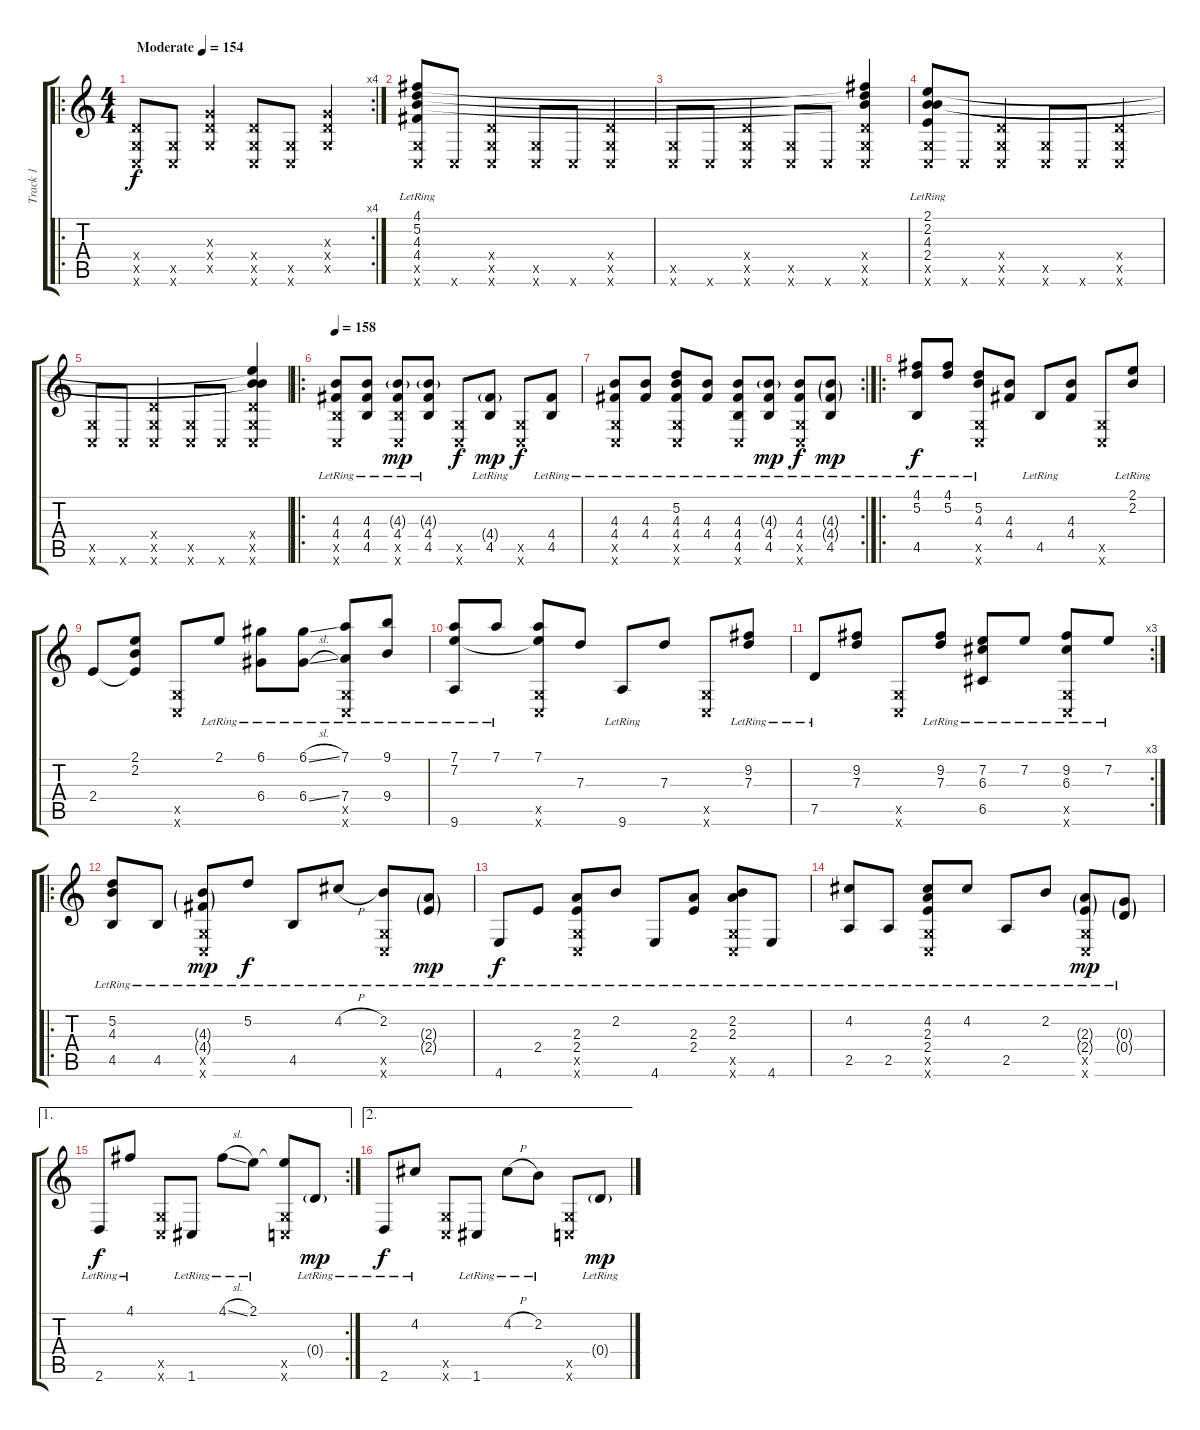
\track ("Track 1" "Track 1") {instrument acousticguitarsteel}
\staff {score tabs}
\tuning (D4 A3 G3 D3 G2 C2) {hide}
\ro
\rc 4
\ts (4 4)
\tempo (154 "Moderate")
\clef g2
\ks c
(0.4{x} 0.5{x} 0.6{x}).8{dy f instrument acousticguitarsteel} (0.5{x} 0.6{x}).8 (0.3{x} 0.4{x} 0.5{x}).4 (0.4{x} 0.5{x} 0.6{x}).8 (0.5{x} 0.6{x}).8 (0.3{x} 0.4{x} 0.5{x}).4 |
(4.1{lr} 5.2{lr} 4.3{lr} 4.4{lr} 0.5{x} 0.6{x}).8 0.6{x}.8 (0.4{x} 0.5{x} 0.6{x}).4 (0.5{x} 0.6{x}).8 0.6{x}.8 (0.4{x} 0.5{x} 0.6{x}).4 |
(0.5{x} 0.6{x}).8 0.6{x}.8 (0.4{x} 0.5{x} 0.6{x}).4 (0.5{x} 0.6{x}).8 0.6{x}.8 (4.1{t} 5.2{t} 4.3{t} 0.4{x} 0.5{x} 0.6{x}).4 |
(2.1{lr} 2.2{lr} 4.3{lr} 2.4{lr} 0.5{x} 0.6{x}).8 0.6{x}.8 (0.4{x} 0.5{x} 0.6{x}).4 (0.5{x} 0.6{x}).8 0.6{x}.8 (0.4{x} 0.5{x} 0.6{x}).4 |
(0.5{x} 0.6{x}).8 0.6{x}.8 (0.4{x} 0.5{x} 0.6{x}).4 (0.5{x} 0.6{x}).8 0.6{x}.8 (2.1{t} 2.2{t} 4.3{t} 0.4{x} 0.5{x} 0.6{x}).4 |
\ro
\tempo 158
(4.3{lr} 4.4{lr} 4.5{x} 0.6{x}).8 (4.3{lr} 4.4{lr} 4.5{lr}).8 (4.3{g lr} 4.4{lr} 4.5{x} 0.6{x}).8{dy mp} (4.3{g} 4.4 4.5{lr}).8 (0.5{x} 0.6{x}).8{dy f} (4.4{g} 4.5{lr}).8{dy mp} (0.5{x} 0.6{x}).8{dy f} (4.4{lr} 4.5{lr}).8 |
\rc 2
(4.3{lr} 4.4{lr} 0.5{x} 0.6{x}).8 (4.3{lr} 4.4{lr}).8 (5.2{lr} 4.3{lr} 4.4{lr} 0.5{x} 0.6{x}).8 (4.3{lr} 4.4{lr}).8 (4.3{lr} 4.4{lr} 4.5{lr} 0.6{x}).8 (4.3{g lr} 4.4{lr} 4.5{lr}).8{dy mp} (4.3{lr} 4.4{lr} 0.5{x} 0.6{x}).8{dy f} (4.3{g lr} 4.4{g lr} 4.5{lr}).8{dy mp} |
\ro
(4.1{lr} 5.2{lr} 4.5{lr}).8{dy f} (4.1 5.2{lr}).8 (5.2 4.3{lr} 0.5{x} 0.6{x}).8 (4.3 4.4).8 4.5{lr}.8 (4.3 4.4).8 (0.5{x} 0.6{x}).8 (2.1{lr} 2.2{lr}).8 |
2.4.8 (2.1 2.2 2.4{t}).8 (0.5{x} 0.6{x}).8 2.1{lr}.8 (6.1{lr} 6.4{lr}).8 (6.1{sl lr} 6.4{sl lr}).8 (7.1{lr} 7.4{lr} 0.5{x} 0.6{x}).8 (9.1{lr} 9.4{lr}).8 |
(7.1{lr} 7.2 9.6{lr}).8 7.1{lr}.8 (7.1 7.2{t} 0.5{x} 0.6{x}).8 7.3.8 9.6{lr}.8 7.3.8 (0.5{x} 0.6{x}).8 (9.2{lr} 7.3{lr}).8 |
\rc 3
7.5{lr}.8 (9.2 7.3).8 (0.5{x} 0.6{x}).8 (9.2{lr} 7.3{lr}).8 (7.2{lr} 6.3{lr} 6.5{lr}).8 7.2{lr}.8 (9.2{lr} 6.3{lr} 0.5{x} 0.6{x}).8 7.2{lr}.8 |
\ro
(5.2{lr} 4.3{lr} 4.5{lr}).8 4.5{lr}.8 (4.3{g lr} 4.4{g lr} 0.5{x} 0.6{x}).8{dy mp} 5.2{lr}.8{dy f} 4.5{lr}.8 4.2{h lr}.8 (2.2{lr} 0.5{x} 0.6{x}).8 (2.3{g lr} 2.4{g lr}).8{dy mp} |
4.6{lr}.8{dy f} 2.4{lr}.8 (2.3{lr} 2.4{lr} 0.5{x} 0.6{x}).8 2.2{lr}.8 4.6{lr}.8 (2.3{lr} 2.4{lr}).8 (2.2{lr} 2.3{lr} 0.5{x} 0.6{x}).8 4.6{lr}.8 |
(4.2{lr} 2.5{lr}).8 2.5{lr}.8 (4.2{lr} 2.3{lr} 2.4{lr} 0.5{x} 0.6{x}).8 4.2{lr}.8 2.5{lr}.8 2.2{lr}.8 (2.3{g lr} 2.4{g lr} 0.5{x} 0.6{x}).8{dy mp} (0.3{g lr} 0.4{g lr}).8 |
\ae 1
\rc 2
2.6{lr}.8{dy f} 4.1{lr}.8 (0.5{x} 0.6{x}).8 1.6{lr}.8 4.1{sl lr}.8 2.1{lr}.8 (2.1{t} 0.5{x} 0.6{x}).8 0.4{g lr}.8{dy mp} |
\ae 2
2.6{lr}.8{dy f} 4.2{lr}.8 (0.5{x} 0.6{x}).8 1.6{lr}.8 4.2{h lr}.8 2.2{lr}.8 (0.5{x} 0.6{x}).8 0.4{g lr}.8{dy mp}
